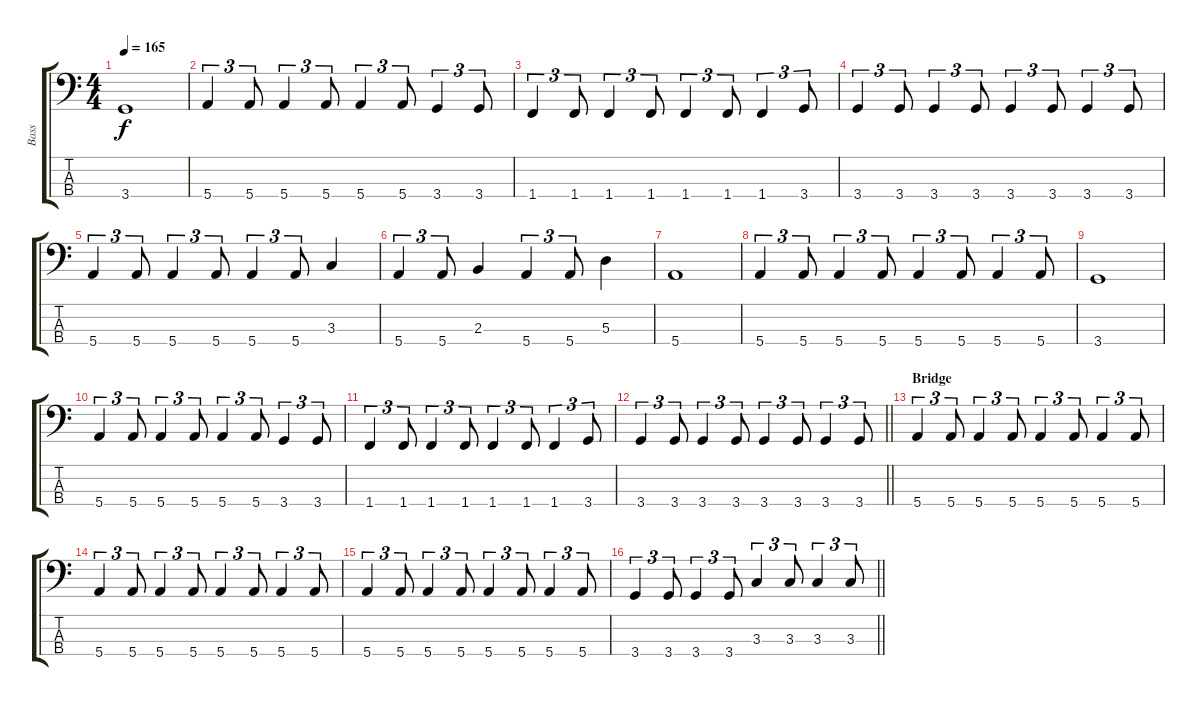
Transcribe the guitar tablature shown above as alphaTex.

\track ("Bass" "Bass") {instrument electricbassfinger}
\staff {score tabs}
\tuning (G2 D2 A1 E1) {hide}
\ts (4 4)
\tempo 165
\clef f4
\ks c
3.4.1{dy f} |
5.4.4{tu (3 2)} 5.4.8{tu (3 2)} 5.4.4{tu (3 2)} 5.4.8{tu (3 2)} 5.4.4{tu (3 2)} 5.4.8{tu (3 2)} 3.4.4{tu (3 2)} 3.4.8{tu (3 2)} |
1.4.4{tu (3 2)} 1.4.8{tu (3 2)} 1.4.4{tu (3 2)} 1.4.8{tu (3 2)} 1.4.4{tu (3 2)} 1.4.8{tu (3 2)} 1.4.4{tu (3 2)} 3.4.8{tu (3 2)} |
3.4.4{tu (3 2)} 3.4.8{tu (3 2)} 3.4.4{tu (3 2)} 3.4.8{tu (3 2)} 3.4.4{tu (3 2)} 3.4.8{tu (3 2)} 3.4.4{tu (3 2)} 3.4.8{tu (3 2)} |
5.4.4{tu (3 2)} 5.4.8{tu (3 2)} 5.4.4{tu (3 2)} 5.4.8{tu (3 2)} 5.4.4{tu (3 2)} 5.4.8{tu (3 2)} 3.3.4 |
5.4.4{tu (3 2)} 5.4.8{tu (3 2)} 2.3.4 5.4.4{tu (3 2)} 5.4.8{tu (3 2)} 5.3.4 |
5.4.1 |
5.4.4{tu (3 2)} 5.4.8{tu (3 2)} 5.4.4{tu (3 2)} 5.4.8{tu (3 2)} 5.4.4{tu (3 2)} 5.4.8{tu (3 2)} 5.4.4{tu (3 2)} 5.4.8{tu (3 2)} |
3.4.1 |
5.4.4{tu (3 2)} 5.4.8{tu (3 2)} 5.4.4{tu (3 2)} 5.4.8{tu (3 2)} 5.4.4{tu (3 2)} 5.4.8{tu (3 2)} 3.4.4{tu (3 2)} 3.4.8{tu (3 2)} |
1.4.4{tu (3 2)} 1.4.8{tu (3 2)} 1.4.4{tu (3 2)} 1.4.8{tu (3 2)} 1.4.4{tu (3 2)} 1.4.8{tu (3 2)} 1.4.4{tu (3 2)} 3.4.8{tu (3 2)} |
\barLineRight lightlight
3.4.4{tu (3 2)} 3.4.8{tu (3 2)} 3.4.4{tu (3 2)} 3.4.8{tu (3 2)} 3.4.4{tu (3 2)} 3.4.8{tu (3 2)} 3.4.4{tu (3 2)} 3.4.8{tu (3 2)} |
\section ("" "Bridge")
5.4.4{tu (3 2)} 5.4.8{tu (3 2)} 5.4.4{tu (3 2)} 5.4.8{tu (3 2)} 5.4.4{tu (3 2)} 5.4.8{tu (3 2)} 5.4.4{tu (3 2)} 5.4.8{tu (3 2)} |
5.4.4{tu (3 2)} 5.4.8{tu (3 2)} 5.4.4{tu (3 2)} 5.4.8{tu (3 2)} 5.4.4{tu (3 2)} 5.4.8{tu (3 2)} 5.4.4{tu (3 2)} 5.4.8{tu (3 2)} |
5.4.4{tu (3 2)} 5.4.8{tu (3 2)} 5.4.4{tu (3 2)} 5.4.8{tu (3 2)} 5.4.4{tu (3 2)} 5.4.8{tu (3 2)} 5.4.4{tu (3 2)} 5.4.8{tu (3 2)} |
\barLineRight lightlight
3.4.4{tu (3 2)} 3.4.8{tu (3 2)} 3.4.4{tu (3 2)} 3.4.8{tu (3 2)} 3.3.4{tu (3 2)} 3.3.8{tu (3 2)} 3.3.4{tu (3 2)} 3.3.8{tu (3 2)}
